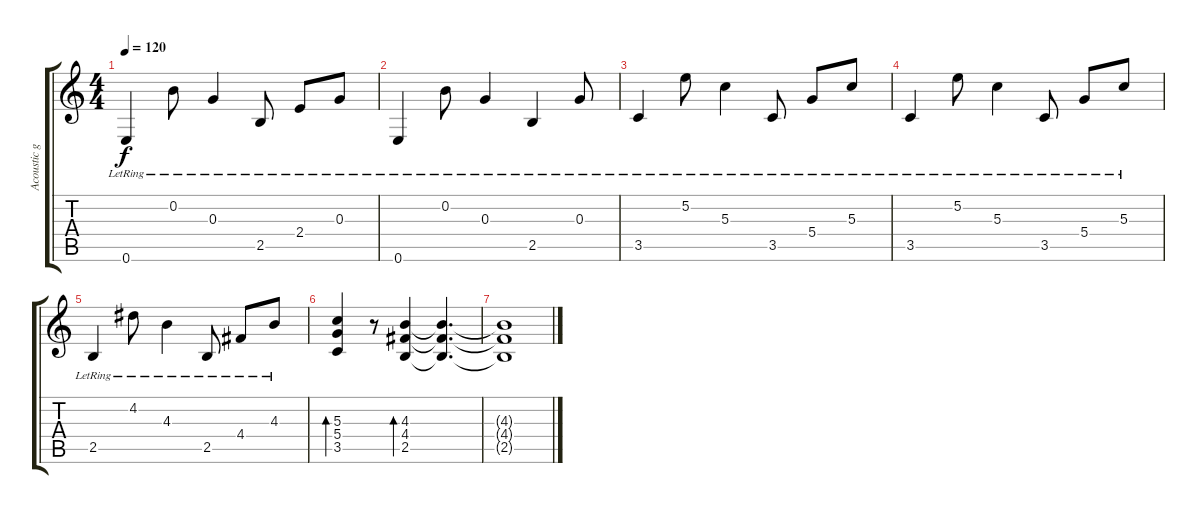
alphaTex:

\track ("Acoustic guitar" "Acoustic g") {instrument acousticguitarsteel}
\staff {score tabs}
\tuning (E4 B3 G3 D3 A2 E2) {hide}
\ts (4 4)
\tempo 120
\clef g2
\ks c
0.6{lr}.4{dy f} 0.2{lr}.8 0.3{lr}.4 2.5{lr}.8 2.4{lr}.8 0.3{lr}.8 |
0.6{lr}.4 0.2{lr}.8 0.3{lr}.4 2.5{lr}.4 0.3{lr}.8 |
3.5{lr}.4 5.2{lr}.8 5.3{lr}.4 3.5{lr}.8 5.4{lr}.8 5.3{lr}.8 |
3.5{lr}.4 5.2{lr}.8 5.3{lr}.4 3.5{lr}.8 5.4{lr}.8 5.3{lr}.8 |
2.5{lr}.4 4.2{lr}.8 4.3{lr}.4 2.5{lr}.8 4.4{lr}.8 4.3{lr}.8 |
(5.3 5.4 3.5).4{bd 480} r.8 (4.3 4.4 2.5).4{bd 480} (4.3{t} 4.4{t} 2.5{t}).4{d} |
(4.3{t} 4.4{t} 2.5{t}).1
